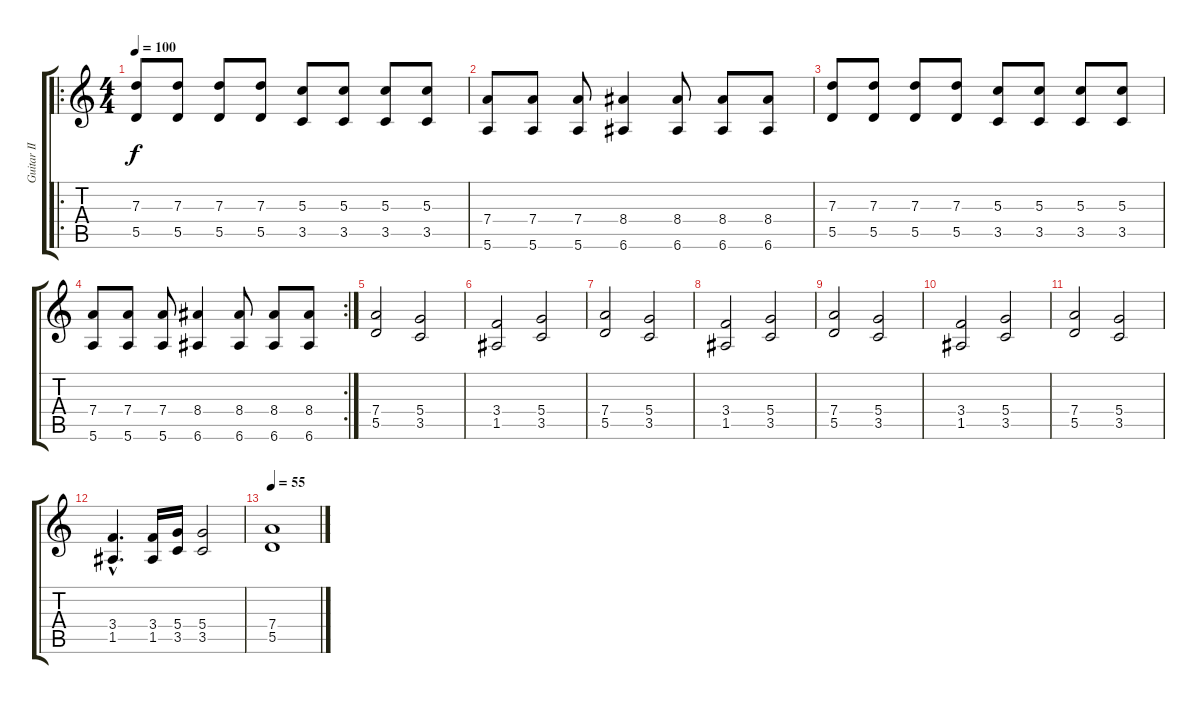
\track ("Guitar II" "Guitar II") {instrument distortionguitar}
\staff {score tabs}
\tuning (E4 B3 G3 D3 A2 E2) {hide}
\ro
\ts (4 4)
\tempo 100
\clef g2
\ks c
(7.3 5.5).8{dy f} (7.3 5.5).8 (7.3 5.5).8 (7.3 5.5).8 (5.3 3.5).8 (5.3 3.5).8 (5.3 3.5).8 (5.3 3.5).8 |
(7.4 5.6).8 (7.4 5.6).8 (7.4 5.6).8 (8.4 6.6).4 (8.4 6.6).8 (8.4 6.6).8 (8.4 6.6).8 |
(7.3 5.5).8 (7.3 5.5).8 (7.3 5.5).8 (7.3 5.5).8 (5.3 3.5).8 (5.3 3.5).8 (5.3 3.5).8 (5.3 3.5).8 |
\rc 2
(7.4 5.6).8 (7.4 5.6).8 (7.4 5.6).8 (8.4 6.6).4 (8.4 6.6).8 (8.4 6.6).8 (8.4 6.6).8 |
(7.4 5.5).2 (5.4 3.5).2 |
(3.4 1.5).2 (5.4 3.5).2 |
(7.4 5.5).2 (5.4 3.5).2 |
(3.4 1.5).2 (5.4 3.5).2 |
(7.4 5.5).2 (5.4 3.5).2 |
(3.4 1.5).2 (5.4 3.5).2 |
(7.4 5.5).2 (5.4 3.5).2 |
(3.4{hac} 1.5{hac}).4{d} (3.4 1.5).16 (5.4 3.5).16 (5.4 3.5).2 |
\tempo 55
(7.4 5.5).1
